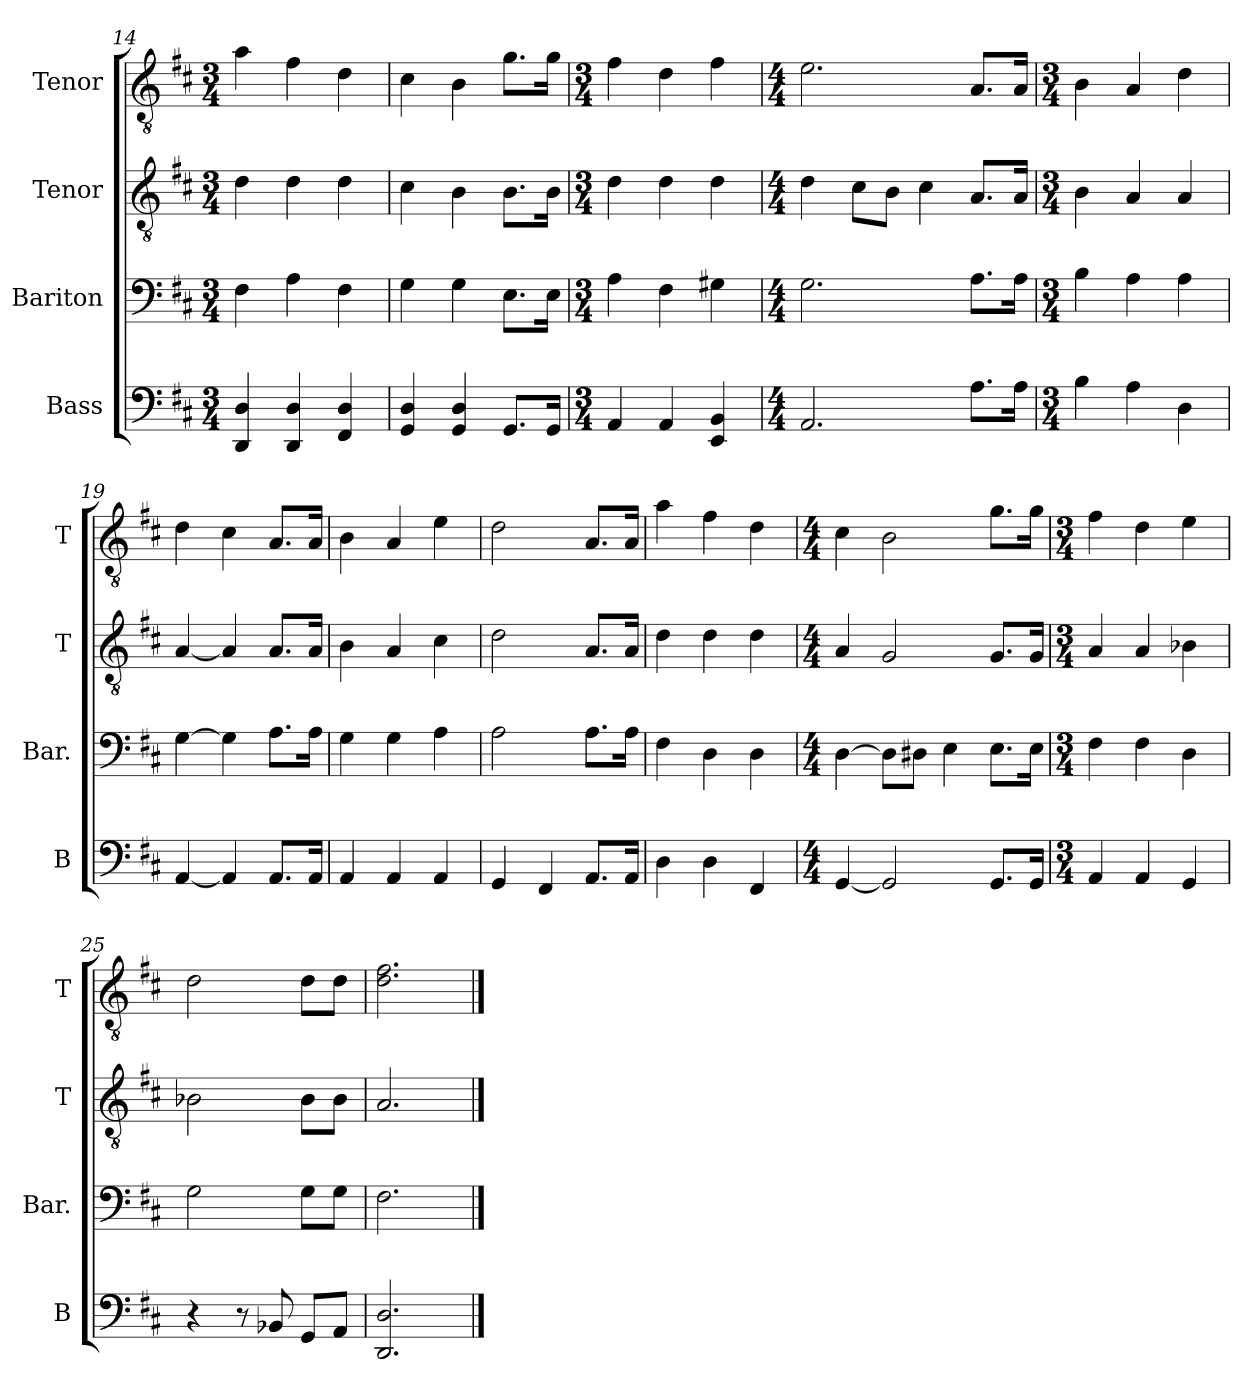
**kern	**kern	**kern	**kern
*part4	*part3	*part2	*part1
*staff4	*staff3	*staff2	*staff1
*I"Bass	*I"Bariton	*I"Tenor	*I"Tenor
*I'B	*I'Bar.	*I'T	*I'T
*clefF4	*clefF4	*clefGv2	*clefGv2
*k[f#c#]	*k[f#c#]	*k[f#c#]	*k[f#c#]
*M3/4	*M3/4	*M3/4	*M3/4
=14	=14	=14	=14
4DD/ 4D/	4F#\	4d\	4a\
4DD/ 4D/	4A\	4d\	4f#\
4FF#/ 4D/	4F#\	4d\	4d\
=15	=15	=15	=15
4GG/ 4D/	4G\	4c#\	4c#\
4GG/ 4D/	4G\	4B\	4B\
8.GG/L	8.E\L	8.B\L	8.g\L
16GG/Jk	16E\Jk	16B\Jk	16g\Jk
=16	=16	=16	=16
*M3/4	*M3/4	*M3/4	*M3/4
4AA/	4A\	4d\	4f#\
4AA/	4F#\	4d\	4d\
4EE/ 4BB/	4G#X\	4d\	4f#\
!!LO:PB:g=z
=17	=17	=17	=17
*M4/4	*M4/4	*M4/4	*M4/4
2.AA/	2.G\	4d\	2.e\
.	.	8c#\L	.
.	.	8B\J	.
.	.	4c#\	.
8.A\L	8.A\L	8.A/L	8.A/L
16A\Jk	16A\Jk	16A/Jk	16A/Jk
=18	=18	=18	=18
*M3/4	*M3/4	*M3/4	*M3/4
4B\	4B\	4B\	4B\
4A\	4A\	4A/	4A/
4D\	4A\	4A/	4d\
=19	=19	=19	=19
[4AA/	[4G\	[4A/	4d\
4AA/]	4G\]	4A/]	4c#\
8.AA/L	8.A\L	8.A/L	8.A/L
16AA/Jk	16A\Jk	16A/Jk	16A/Jk
=20	=20	=20	=20
4AA/	4G\	4B\	4B\
4AA/	4G\	4A/	4A/
4AA/	4A\	4c#\	4e\
=21	=21	=21	=21
4GG/	2A\	2d\	2d\
4FF#/	.	.	.
8.AA/L	8.A\L	8.A/L	8.A/L
16AA/Jk	16A\Jk	16A/Jk	16A/Jk
=22	=22	=22	=22
4D\	4F#\	4d\	4a\
4D\	4D\	4d\	4f#\
4FF#/	4D\	4d\	4d\
!!LO:LB:g=z
=23	=23	=23	=23
*M4/4	*M4/4	*M4/4	*M4/4
[4GG/	[4D\	4A/	4c#\
2GG/]	8D\L]	2G/	2B\
.	8D#X\J	.	.
.	4E\	.	.
8.GG/L	8.E\L	8.G/L	8.g\L
16GG/Jk	16E\Jk	16G/Jk	16g\Jk
=24	=24	=24	=24
*M3/4	*M3/4	*M3/4	*M3/4
4AA/	4F#\	4A/	4f#\
4AA/	4F#\	4A/	4d\
4GG/	4D\	4B-X\	4e\
=25	=25	=25	=25
4r	2G\	2B-X\	2d\
8r	.	.	.
8BB-X/	.	.	.
8GG/L	8G\L	8B-\L	8d\L
8AA/J	8G\J	8B-\J	8d\J
=26	=26	=26	=26
2.DD/ 2.D/	2.F#\	2.A/	2.d\ 2.f#\
==	==	==	==
*-	*-	*-	*-
